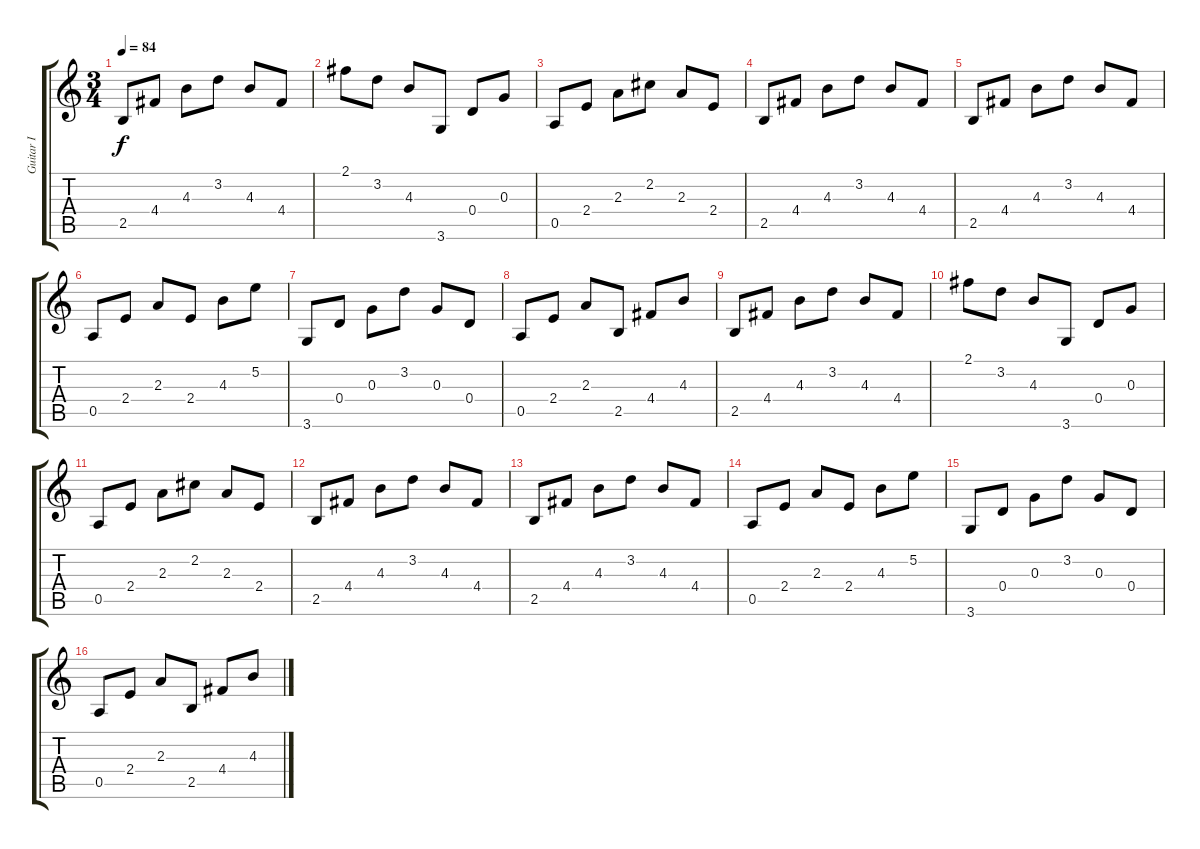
\track ("Guitar I" "Guitar I") {instrument acousticguitarsteel}
\staff {score tabs}
\tuning (E4 B3 G3 D3 A2 E2) {hide}
\ts (3 4)
\tempo 84
\clef g2
\ks c
2.5.8{dy f} 4.4.8 4.3.8 3.2.8 4.3.8 4.4.8 |
2.1.8 3.2.8 4.3.8 3.6.8 0.4.8 0.3.8 |
0.5.8 2.4.8 2.3.8 2.2.8 2.3.8 2.4.8 |
2.5.8 4.4.8 4.3.8 3.2.8 4.3.8 4.4.8 |
2.5.8 4.4.8 4.3.8 3.2.8 4.3.8 4.4.8 |
0.5.8 2.4.8 2.3.8 2.4.8 4.3.8 5.2.8 |
3.6.8 0.4.8 0.3.8 3.2.8 0.3.8 0.4.8 |
0.5.8 2.4.8 2.3.8 2.5.8 4.4.8 4.3.8 |
2.5.8 4.4.8 4.3.8 3.2.8 4.3.8 4.4.8 |
2.1.8 3.2.8 4.3.8 3.6.8 0.4.8 0.3.8 |
0.5.8 2.4.8 2.3.8 2.2.8 2.3.8 2.4.8 |
2.5.8 4.4.8 4.3.8 3.2.8 4.3.8 4.4.8 |
2.5.8 4.4.8 4.3.8 3.2.8 4.3.8 4.4.8 |
0.5.8 2.4.8 2.3.8 2.4.8 4.3.8 5.2.8 |
3.6.8 0.4.8 0.3.8 3.2.8 0.3.8 0.4.8 |
0.5.8 2.4.8 2.3.8 2.5.8 4.4.8 4.3.8
